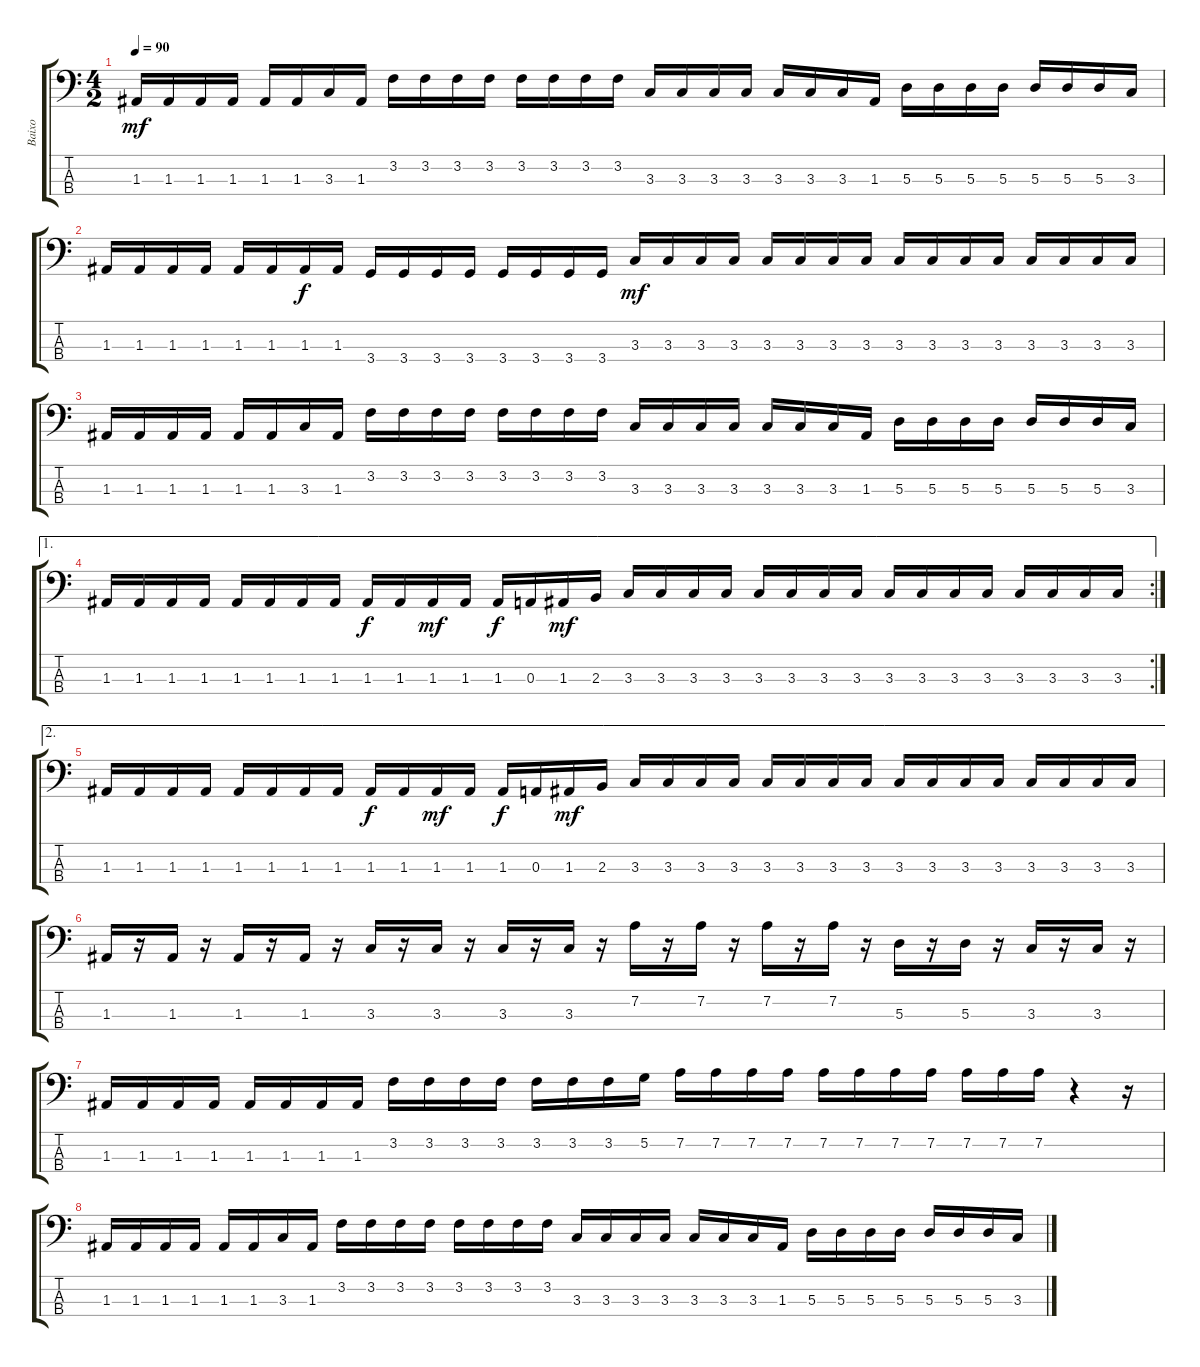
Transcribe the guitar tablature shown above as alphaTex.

\track ("Baixo" "Baixo") {instrument slapbass2}
\staff {score tabs}
\tuning (G2 D2 A1 E1) {hide}
\ts (4 2)
\tempo 90
\clef f4
\ks c
1.3.16{dy mf} 1.3.16 1.3.16 1.3.16 1.3.16 1.3.16 3.3.16 1.3.16 3.2.16 3.2.16 3.2.16 3.2.16 3.2.16 3.2.16 3.2.16 3.2.16 3.3.16 3.3.16 3.3.16 3.3.16 3.3.16 3.3.16 3.3.16 1.3.16 5.3.16 5.3.16 5.3.16 5.3.16 5.3.16 5.3.16 5.3.16 3.3.16 |
1.3.16 1.3.16 1.3.16 1.3.16 1.3.16 1.3.16 1.3.16{dy f} 1.3.16 3.4.16 3.4.16 3.4.16 3.4.16 3.4.16 3.4.16 3.4.16 3.4.16 3.3.16{dy mf} 3.3.16 3.3.16 3.3.16 3.3.16 3.3.16 3.3.16 3.3.16 3.3.16 3.3.16 3.3.16 3.3.16 3.3.16 3.3.16 3.3.16 3.3.16 |
1.3.16 1.3.16 1.3.16 1.3.16 1.3.16 1.3.16 3.3.16 1.3.16 3.2.16 3.2.16 3.2.16 3.2.16 3.2.16 3.2.16 3.2.16 3.2.16 3.3.16 3.3.16 3.3.16 3.3.16 3.3.16 3.3.16 3.3.16 1.3.16 5.3.16 5.3.16 5.3.16 5.3.16 5.3.16 5.3.16 5.3.16 3.3.16 |
\ae 1
\rc 2
1.3.16 1.3.16 1.3.16 1.3.16 1.3.16 1.3.16 1.3.16 1.3.16 1.3.16{dy f} 1.3.16 1.3.16{dy mf} 1.3.16 1.3.16{dy f} 0.3.16 1.3.16{dy mf} 2.3.16 3.3.16 3.3.16 3.3.16 3.3.16 3.3.16 3.3.16 3.3.16 3.3.16 3.3.16 3.3.16 3.3.16 3.3.16 3.3.16 3.3.16 3.3.16 3.3.16 |
\ae 2
1.3.16 1.3.16 1.3.16 1.3.16 1.3.16 1.3.16 1.3.16 1.3.16 1.3.16{dy f} 1.3.16 1.3.16{dy mf} 1.3.16 1.3.16{dy f} 0.3.16 1.3.16{dy mf} 2.3.16 3.3.16 3.3.16 3.3.16 3.3.16 3.3.16 3.3.16 3.3.16 3.3.16 3.3.16 3.3.16 3.3.16 3.3.16 3.3.16 3.3.16 3.3.16 3.3.16 |
1.3.16 r.16 1.3.16 r.16 1.3.16 r.16 1.3.16 r.16 3.3.16 r.16 3.3.16 r.16 3.3.16 r.16 3.3.16 r.16 7.2.16 r.16 7.2.16 r.16 7.2.16 r.16 7.2.16 r.16 5.3.16 r.16 5.3.16 r.16 3.3.16 r.16 3.3.16 r.16 |
1.3.16 1.3.16 1.3.16 1.3.16 1.3.16 1.3.16 1.3.16 1.3.16 3.2.16 3.2.16 3.2.16 3.2.16 3.2.16 3.2.16 3.2.16 5.2.16 7.2.16 7.2.16 7.2.16 7.2.16 7.2.16 7.2.16 7.2.16 7.2.16 7.2.16 7.2.16 7.2.16 r.4 r.16 |
1.3.16 1.3.16 1.3.16 1.3.16 1.3.16 1.3.16 3.3.16 1.3.16 3.2.16 3.2.16 3.2.16 3.2.16 3.2.16 3.2.16 3.2.16 3.2.16 3.3.16 3.3.16 3.3.16 3.3.16 3.3.16 3.3.16 3.3.16 1.3.16 5.3.16 5.3.16 5.3.16 5.3.16 5.3.16 5.3.16 5.3.16 3.3.16
